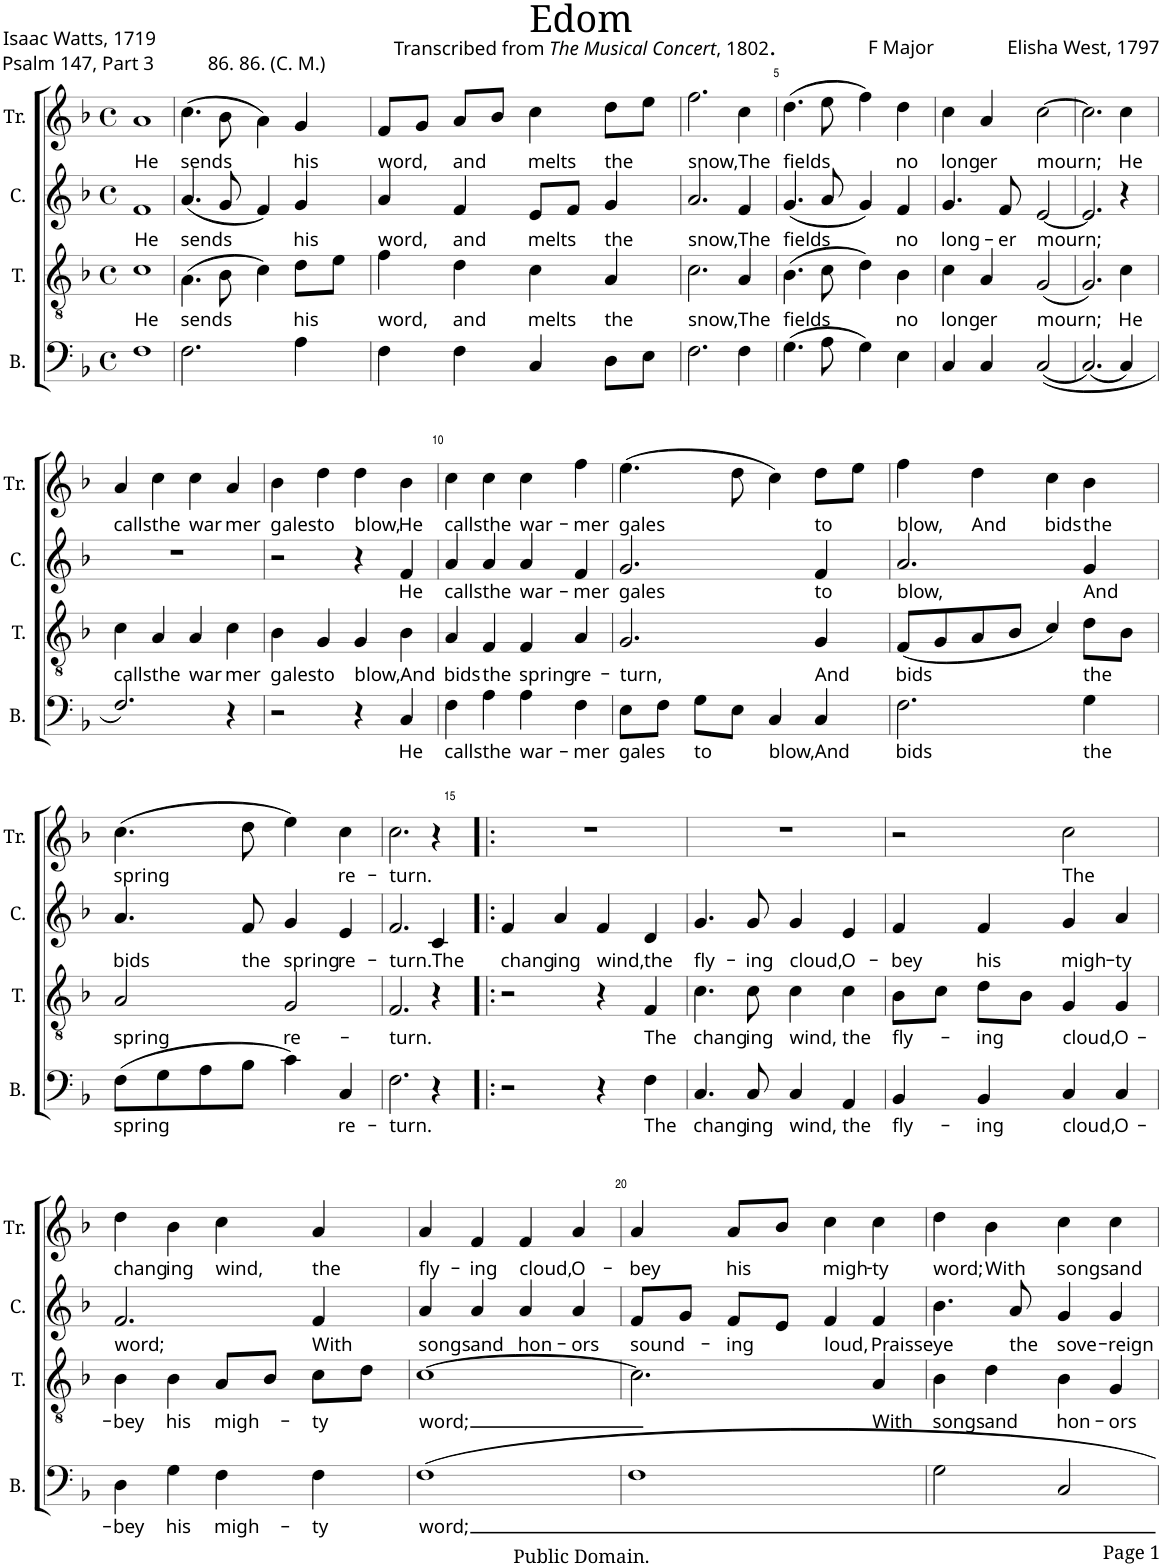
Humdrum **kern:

**kern	**text	**kern	**text	**kern	**text	**kern	**text
*part4	*part4	*part3	*part3	*part2	*part2	*part1	*part1
*staff4	*staff4	*staff3	*staff3	*staff2	*staff2	*staff1	*staff1
*I"B.	*	*I"T.	*	*I"C.	*	*I"Tr.	*
*I'B.	*	*I'T.	*	*I'C.	*	*I'Tr.	*
*clefF4	*	*clefGv2	*	*clefG2	*	*clefG2	*
*k[b-]	*	*k[b-]	*	*k[b-]	*	*k[b-]	*
*M4/4	*	*M4/4	*	*M4/4	*	*M4/4	*
*met(c)	*	*met(c)	*	*met(c)	*	*met(c)	*
=1	=1	=1	=1	=1	=1	=1	=1
!	!	!	!LO:LY:b	!	!LO:LY:b	!	!LO:LY:b
1F	.	1c	He	1f	He	1a	He
=2	=2	=2	=2	=2	=2	=2	=2
!	!	!	!LO:LY:b	!	!LO:LY:b	!	!LO:LY:b
2.F\	.	(4.A\	sends	(4.a/	sends	(4.cc\	sends
.	.	8B-\	.	8g/	.	8b-\	.
.	.	4c\)	.	4f/)	.	4a\)	.
!	!	!	!LO:LY:b	!	!LO:LY:b	!	!LO:LY:b
4A\	.	8d\L	his	4g/	his	4g/	his
.	.	8e\J	.	.	.	.	.
=3	=3	=3	=3	=3	=3	=3	=3
!	!	!	!LO:LY:b	!	!LO:LY:b	!	!LO:LY:b
4F\	.	4f\	word,	4a/	word,	8f/L	word,
.	.	.	.	.	.	8g/J	.
!	!	!	!LO:LY:b	!	!LO:LY:b	!	!LO:LY:b
4F\	.	4d\	and	4f/	and	8a/L	and
.	.	.	.	.	.	8b-/J	.
!	!	!	!LO:LY:b	!	!LO:LY:b	!	!LO:LY:b
4C/	.	4c\	melts	8e/L	melts	4cc\	melts
.	.	.	.	8f/J	.	.	.
!	!	!	!LO:LY:b	!	!LO:LY:b	!	!LO:LY:b
8D\L	.	4A/	the	4g/	the	8dd\L	the
8E\J	.	.	.	.	.	8ee\J	.
=4	=4	=4	=4	=4	=4	=4	=4
!	!	!	!LO:LY:b	!	!LO:LY:b	!	!LO:LY:b
2.F\	.	2.c\	snow,	2.a/	snow,	2.ff\	snow,
!	!	!	!LO:LY:b	!	!LO:LY:b	!	!LO:LY:b
4F\	.	4A/	The	4f/	The	4cc\	The
=5	=5	=5	=5	=5	=5	=5	=5
!	!	!	!LO:LY:b	!	!LO:LY:b	!	!LO:LY:b
(4.G\	.	(4.B-\	fields	(4.g/	fields	(4.dd\	fields
8A\	.	8c\	.	8a/	.	8ee\	.
4G\)	.	4d\)	.	4g/)	.	4ff\)	.
!	!	!	!LO:LY:b	!	!LO:LY:b	!	!LO:LY:b
4E\	.	4B-\	no	4f/	no	4dd\	no
=6	=6	=6	=6	=6	=6	=6	=6
!	!	!	!LO:LY:b	!	!LO:LY:b	!	!LO:LY:b
4C/	.	4c\	long-	4.g/	long-	4cc\	long-
!	!	!	!LO:LY:b	!	!	!	!LO:LY:b
4C/	.	4A/	-er	.	.	4a/	-er
!	!	!	!	!	!LO:LY:b	!	!
.	.	.	.	8f/	-er	.	.
!	!	!	!LO:LY:b	!	!LO:LY:b	!	!LO:LY:b
((<2C/	.	(2G/	mourn;	[2e/	mourn;	[2cc\	mourn;
=7	=7	=7	=7	=7	=7	=7	=7
(2.C/)	.	2.G/)	.	2.e/]	.	2.cc\]	.
!	!	!	!LO:LY:b	!	!	!	!LO:LY:b
4C/)	.	4c\	He	4r	.	4cc\	He
!!LO:LB:g=z
=8	=8	=8	=8	=8	=8	=8	=8
!	!	!	!LO:LY:b	!	!	!	!LO:LY:b
2.F/)	.	4c\	calls	1r	.	4a/	calls
!	!	!	!LO:LY:b	!	!	!	!LO:LY:b
.	.	4A/	the	.	.	4cc\	the
!	!	!	!LO:LY:b	!	!	!	!LO:LY:b
.	.	4A/	war-	.	.	4cc\	war-
!	!	!	!LO:LY:b	!	!	!	!LO:LY:b
4r	.	4c\	-mer	.	.	4a/	-mer
=9	=9	=9	=9	=9	=9	=9	=9
!	!	!	!LO:LY:b	!	!	!	!LO:LY:b
2r	.	4B-\	gales	2r	.	4b-\	gales
!	!	!	!LO:LY:b	!	!	!	!LO:LY:b
.	.	4G/	to	.	.	4dd\	to
!	!	!	!LO:LY:b	!	!	!	!LO:LY:b
4r	.	4G/	blow,	4r	.	4dd\	blow,
!	!LO:LY:b	!	!LO:LY:b	!	!LO:LY:b	!	!LO:LY:b
4C/	He	4B-\	And	4f/	He	4b-\	He
=10	=10	=10	=10	=10	=10	=10	=10
!	!LO:LY:b	!	!LO:LY:b	!	!LO:LY:b	!	!LO:LY:b
4F\	calls	4A/	bids	4a/	calls	4cc\	calls
!	!LO:LY:b	!	!LO:LY:b	!	!LO:LY:b	!	!LO:LY:b
4A\	the	4F/	the	4a/	the	4cc\	the
!	!LO:LY:b	!	!LO:LY:b	!	!LO:LY:b	!	!LO:LY:b
4A\	war-	4F/	spring	4a/	war-	4cc\	war-
!	!LO:LY:b	!	!LO:LY:b	!	!LO:LY:b	!	!LO:LY:b
4F\	-mer	4A/	re-	4f/	-mer	4ff\	-mer
=11	=11	=11	=11	=11	=11	=11	=11
!	!LO:LY:b	!	!LO:LY:b	!	!LO:LY:b	!	!LO:LY:b
8E\L	gales	2.G/	-turn,	2.g/	gales	(4.ee\	gales
8F\J	.	.	.	.	.	.	.
!	!LO:LY:b	!	!	!	!	!	!
8G\L	to	.	.	.	.	.	.
8E\J	.	.	.	.	.	8dd\	.
!	!LO:LY:b	!	!	!	!	!	!
4C/	blow,	.	.	.	.	4cc\)	.
!	!LO:LY:b	!	!LO:LY:b	!	!LO:LY:b	!	!LO:LY:b
4C/	And	4G/	And	4f/	to	8dd\L	to
.	.	.	.	.	.	8ee\J	.
=12	=12	=12	=12	=12	=12	=12	=12
!	!LO:LY:b	!	!LO:LY:b	!	!LO:LY:b	!	!LO:LY:b
2.F\	bids	(8F/L	bids	2.a/	blow,	4ff\	blow,
.	.	8G/	.	.	.	.	.
!	!	!	!	!	!	!	!LO:LY:b
.	.	8A/	.	.	.	4dd\	And
.	.	8B-/J	.	.	.	.	.
!	!	!	!	!	!	!	!LO:LY:b
.	.	4c/)	.	.	.	4cc\	bids
!	!LO:LY:b	!	!LO:LY:b	!	!LO:LY:b	!	!LO:LY:b
4G\	the	8d\L	the	4g/	And	4b-\	the
.	.	8B-\J	.	.	.	.	.
!!LO:LB:g=z
=13	=13	=13	=13	=13	=13	=13	=13
!	!LO:LY:b	!	!LO:LY:b	!	!LO:LY:b	!	!LO:LY:b
(8F\L	spring	2A/	spring	4.a/	bids	(4.cc\	spring
8G\	.	.	.	.	.	.	.
8A\	.	.	.	.	.	.	.
!	!	!	!	!	!LO:LY:b	!	!
8B-\J	.	.	.	8f/	the	8dd\	.
!	!	!	!LO:LY:b	!	!LO:LY:b	!	!
4c\)	.	2G/	re-	4g/	spring	4ee\)	.
!	!LO:LY:b	!	!	!	!LO:LY:b	!	!LO:LY:b
4C/	re-	.	.	4e/	re-	4cc\	re-
=14	=14	=14	=14	=14	=14	=14	=14
!	!LO:LY:b	!	!LO:LY:b	!	!LO:LY:b	!	!LO:LY:b
2.F\	-turn.	2.F/	-turn.	2.f/	-turn.	2.cc\	-turn.
!	!	!	!	!	!LO:LY:b	!	!
4r	.	4r	.	4c/	The	4r	.
=15!|:	=15!|:	=15!|:	=15!|:	=15!|:	=15!|:	=15!|:	=15!|:
!	!	!	!	!	!LO:LY:b	!	!
2r	.	2r	.	4f/	chang-	1r	.
!	!	!	!	!	!LO:LY:b	!	!
.	.	.	.	4a/	-ing	.	.
!	!	!	!	!	!LO:LY:b	!	!
4r	.	4r	.	4f/	wind,	.	.
!	!LO:LY:b	!	!LO:LY:b	!	!LO:LY:b	!	!
4F\	The	4F/	The	4d/	the	.	.
=16	=16	=16	=16	=16	=16	=16	=16
!	!LO:LY:b	!	!LO:LY:b	!	!LO:LY:b	!	!
4.C/	chang-	4.c\	chang-	4.g/	fly-	1r	.
!	!LO:LY:b	!	!LO:LY:b	!	!LO:LY:b	!	!
8C/	-ing	8c\	-ing	8g/	-ing	.	.
!	!LO:LY:b	!	!LO:LY:b	!	!LO:LY:b	!	!
4C/	wind,	4c\	wind,	4g/	cloud,	.	.
!	!LO:LY:b	!	!LO:LY:b	!	!LO:LY:b	!	!
4AA/	the	4c\	the	4e/	O-	.	.
=17	=17	=17	=17	=17	=17	=17	=17
!	!LO:LY:b	!	!LO:LY:b	!	!LO:LY:b	!	!
4BB-/	fly-	8B-\L	fly-	4f/	-bey	2r	.
.	.	8c\J	.	.	.	.	.
!	!LO:LY:b	!	!LO:LY:b	!	!LO:LY:b	!	!
4BB-/	-ing	8d\L	-ing	4f/	his	.	.
.	.	8B-\J	.	.	.	.	.
!	!LO:LY:b	!	!LO:LY:b	!	!LO:LY:b	!	!LO:LY:b
4C/	cloud,	4G/	cloud,	4g/	migh-	2cc\	The
!	!LO:LY:b	!	!LO:LY:b	!	!LO:LY:b	!	!
4C/	O-	4G/	O-	4a/	-ty	.	.
!!LO:LB:g=z
=18	=18	=18	=18	=18	=18	=18	=18
!	!LO:LY:b	!	!LO:LY:b	!	!LO:LY:b	!	!LO:LY:b
4D\	-bey	4B-\	-bey	2.f/	word;	4dd\	chang-
!	!LO:LY:b	!	!LO:LY:b	!	!	!	!LO:LY:b
4G\	his	4B-\	his	.	.	4b-\	-ing
!	!LO:LY:b	!	!LO:LY:b	!	!	!	!LO:LY:b
4F\	migh-	8A/L	migh-	.	.	4cc\	wind,
.	.	8B-/J	.	.	.	.	.
!	!LO:LY:b	!	!LO:LY:b	!	!LO:LY:b	!	!LO:LY:b
4F\	-ty	8c\L	-ty	4f/	With	4a/	the
.	.	8d\J	.	.	.	.	.
=19	=19	=19	=19	=19	=19	=19	=19
!	!LO:LY:b	!	!LO:LY:b	!	!LO:LY:b	!	!LO:LY:b
1F	word;	[1c	word;	4a/	songs	4a/	fly-
!	!	!	!	!	!LO:LY:b	!	!LO:LY:b
.	.	.	.	4a/	and	4f/	-ing
!	!	!	!	!	!LO:LY:b	!	!LO:LY:b
.	.	.	.	4a/	hon-	4f/	cloud,
!	!	!	!	!	!LO:LY:b	!	!LO:LY:b
.	.	.	.	4a/	-ors	4a/	O-
=20	=20	=20	=20	=20	=20	=20	=20
!	!	!	!	!	!LO:LY:b	!	!LO:LY:b
1F	.	2.c\]	.	8f/L	sound-	4a/	-bey
.	.	.	.	8g/J	.	.	.
!	!	!	!	!	!LO:LY:b	!	!LO:LY:b
.	.	.	.	8f/L	-ing	8a/L	his
.	.	.	.	8e/J	.	8b-/J	.
!	!	!	!	!	!LO:LY:b	!	!LO:LY:b
.	.	.	.	4f/	loud,	4cc\	migh-
!	!	!	!LO:LY:b	!	!LO:LY:b	!	!LO:LY:b
.	.	4A/	With	4f/	Praisse	4cc\	-ty
=21	=21	=21	=21	=21	=21	=21	=21
!	!	!	!LO:LY:b	!	!LO:LY:b	!	!LO:LY:b
2G\	.	4B-\	songs	4.b-\	ye	4dd\	word;
!	!	!	!LO:LY:b	!	!	!	!LO:LY:b
.	.	4d\	and	.	.	4b-\	With
!	!	!	!	!	!LO:LY:b	!	!
.	.	.	.	8a/	the	.	.
!	!	!	!LO:LY:b	!	!LO:LY:b	!	!LO:LY:b
2C/	.	4B-\	hon-	4g/	sove-	4cc\	songs
!	!	!	!LO:LY:b	!	!LO:LY:b	!	!LO:LY:b
.	.	4G/	-ors	4g/	-reign	4cc\	and
=	=	=	=	=	=	=	=
*-	*-	*-	*-	*-	*-	*-	*-
